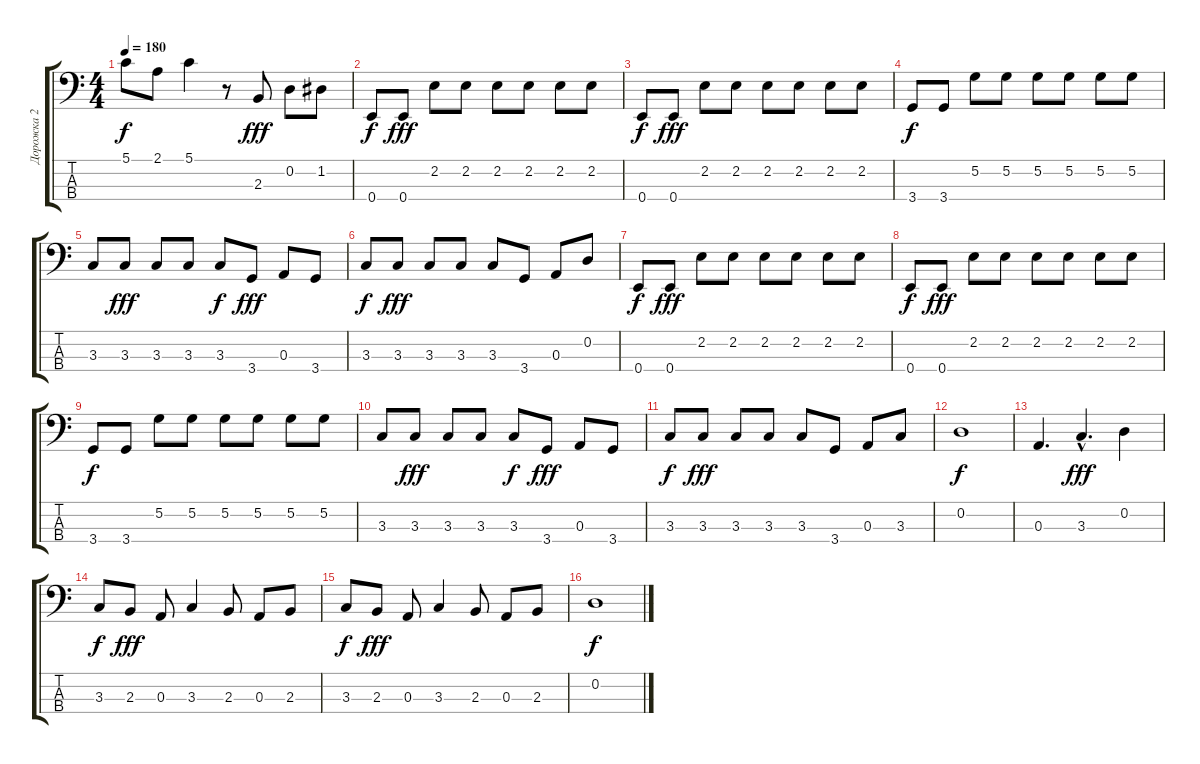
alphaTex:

\track ("Дорожка 2" "Дорожка 2") {instrument electricbasspick}
\staff {score tabs}
\tuning (G2 D2 A1 E1) {hide}
\ts (4 4)
\tempo 180
\clef f4
\ks c
5.1.8{dy f} 2.1.8 5.1.4 r.8 2.3.8{dy fff} 0.2.8 1.2.8 |
0.4.8{dy f} 0.4.8{dy fff} 2.2.8 2.2.8 2.2.8 2.2.8 2.2.8 2.2.8 |
0.4.8{dy f} 0.4.8{dy fff} 2.2.8 2.2.8 2.2.8 2.2.8 2.2.8 2.2.8 |
3.4.8{dy f} 3.4.8 5.2.8 5.2.8 5.2.8 5.2.8 5.2.8 5.2.8 |
3.3.8 3.3.8{dy fff} 3.3.8 3.3.8 3.3.8{dy f} 3.4.8{dy fff} 0.3.8 3.4.8 |
3.3.8{dy f} 3.3.8{dy fff} 3.3.8 3.3.8 3.3.8 3.4.8 0.3.8 0.2.8 |
0.4.8{dy f} 0.4.8{dy fff} 2.2.8 2.2.8 2.2.8 2.2.8 2.2.8 2.2.8 |
0.4.8{dy f} 0.4.8{dy fff} 2.2.8 2.2.8 2.2.8 2.2.8 2.2.8 2.2.8 |
3.4.8{dy f} 3.4.8 5.2.8 5.2.8 5.2.8 5.2.8 5.2.8 5.2.8 |
3.3.8 3.3.8{dy fff} 3.3.8 3.3.8 3.3.8{dy f} 3.4.8{dy fff} 0.3.8 3.4.8 |
3.3.8{dy f} 3.3.8{dy fff} 3.3.8 3.3.8 3.3.8 3.4.8 0.3.8 3.3.8 |
0.2.1{dy f} |
0.3.4{d} 3.3{hac}.4{d dy fff} 0.2.4 |
3.3.8{dy f} 2.3.8{dy fff} 0.3.8 3.3.4 2.3.8 0.3.8 2.3.8 |
3.3.8{dy f} 2.3.8{dy fff} 0.3.8 3.3.4 2.3.8 0.3.8 2.3.8 |
0.2.1{dy f}
